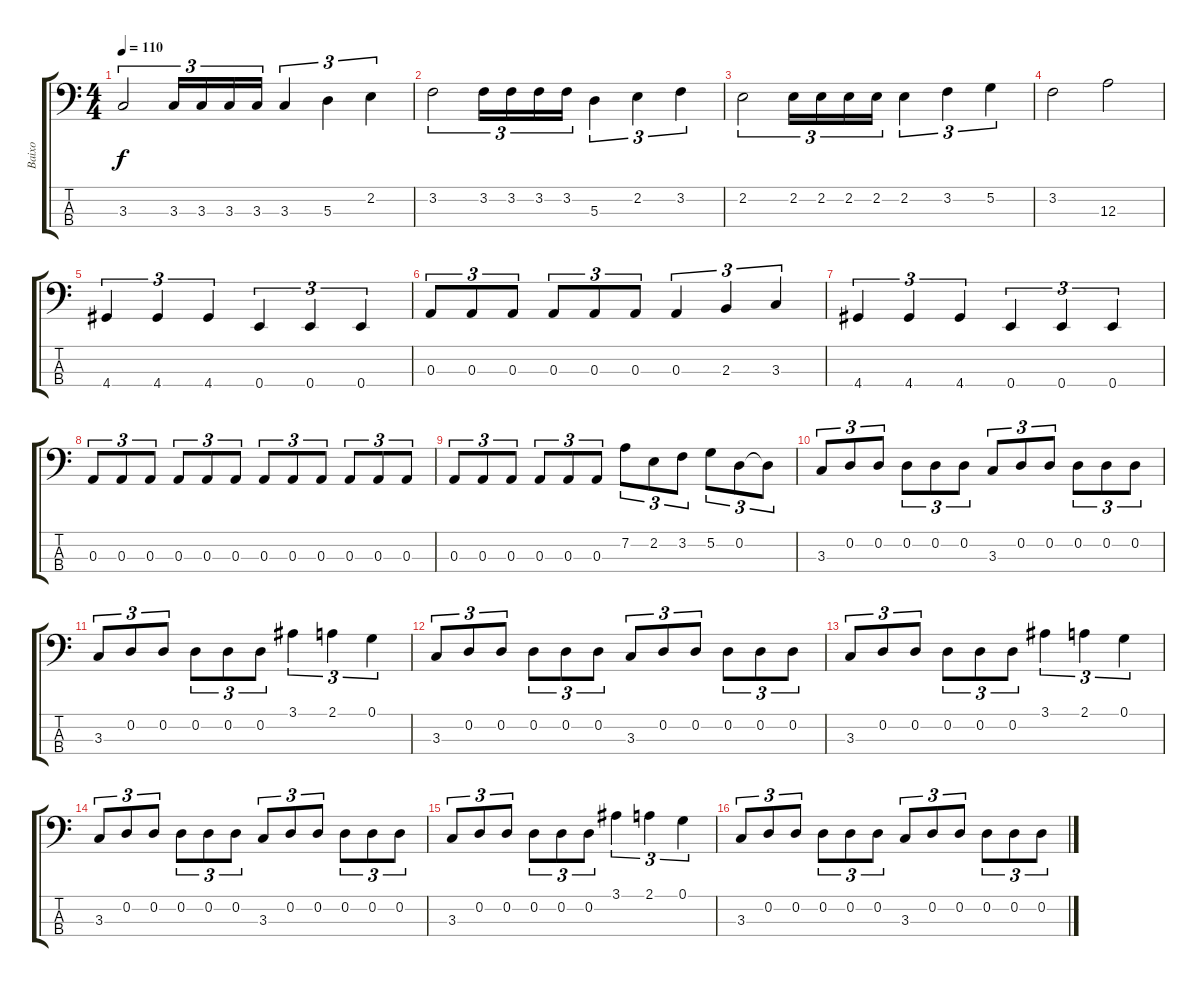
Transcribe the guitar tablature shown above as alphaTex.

\track ("Baixo" "Baixo") {instrument electricbassfinger}
\staff {score tabs}
\tuning (G2 D2 A1 E1) {hide}
\ts (4 4)
\tempo 110
\clef f4
\ks c
3.3.2{tu (3 2) dy f} 3.3.16{tu (3 2)} 3.3.16{tu (3 2)} 3.3.16{tu (3 2)} 3.3.16{tu (3 2)} 3.3.4{tu (3 2)} 5.3.4{tu (3 2)} 2.2.4{tu (3 2)} |
3.2.2{tu (3 2)} 3.2.16{tu (3 2)} 3.2.16{tu (3 2)} 3.2.16{tu (3 2)} 3.2.16{tu (3 2)} 5.3.4{tu (3 2)} 2.2.4{tu (3 2)} 3.2.4{tu (3 2)} |
2.2.2{tu (3 2)} 2.2.16{tu (3 2)} 2.2.16{tu (3 2)} 2.2.16{tu (3 2)} 2.2.16{tu (3 2)} 2.2.4{tu (3 2)} 3.2.4{tu (3 2)} 5.2.4{tu (3 2)} |
3.2.2 12.3.2 |
4.4.4{tu (3 2)} 4.4.4{tu (3 2)} 4.4.4{tu (3 2)} 0.4.4{tu (3 2)} 0.4.4{tu (3 2)} 0.4.4{tu (3 2)} |
0.3.8{tu (3 2)} 0.3.8{tu (3 2)} 0.3.8{tu (3 2)} 0.3.8{tu (3 2)} 0.3.8{tu (3 2)} 0.3.8{tu (3 2)} 0.3.4{tu (3 2)} 2.3.4{tu (3 2)} 3.3.4{tu (3 2)} |
4.4.4{tu (3 2)} 4.4.4{tu (3 2)} 4.4.4{tu (3 2)} 0.4.4{tu (3 2)} 0.4.4{tu (3 2)} 0.4.4{tu (3 2)} |
0.3.8{tu (3 2)} 0.3.8{tu (3 2)} 0.3.8{tu (3 2)} 0.3.8{tu (3 2)} 0.3.8{tu (3 2)} 0.3.8{tu (3 2)} 0.3.8{tu (3 2)} 0.3.8{tu (3 2)} 0.3.8{tu (3 2)} 0.3.8{tu (3 2)} 0.3.8{tu (3 2)} 0.3.8{tu (3 2)} |
0.3.8{tu (3 2)} 0.3.8{tu (3 2)} 0.3.8{tu (3 2)} 0.3.8{tu (3 2)} 0.3.8{tu (3 2)} 0.3.8{tu (3 2)} 7.2.8{tu (3 2)} 2.2.8{tu (3 2)} 3.2.8{tu (3 2)} 5.2.8{tu (3 2)} 0.2.8{tu (3 2)} 0.2{t}.8{tu (3 2)} |
3.3.8{tu (3 2)} 0.2.8{tu (3 2)} 0.2.8{tu (3 2)} 0.2.8{tu (3 2)} 0.2.8{tu (3 2)} 0.2.8{tu (3 2)} 3.3.8{tu (3 2)} 0.2.8{tu (3 2)} 0.2.8{tu (3 2)} 0.2.8{tu (3 2)} 0.2.8{tu (3 2)} 0.2.8{tu (3 2)} |
3.3.8{tu (3 2)} 0.2.8{tu (3 2)} 0.2.8{tu (3 2)} 0.2.8{tu (3 2)} 0.2.8{tu (3 2)} 0.2.8{tu (3 2)} 3.1.4{tu (3 2)} 2.1.4{tu (3 2)} 0.1.4{tu (3 2)} |
3.3.8{tu (3 2)} 0.2.8{tu (3 2)} 0.2.8{tu (3 2)} 0.2.8{tu (3 2)} 0.2.8{tu (3 2)} 0.2.8{tu (3 2)} 3.3.8{tu (3 2)} 0.2.8{tu (3 2)} 0.2.8{tu (3 2)} 0.2.8{tu (3 2)} 0.2.8{tu (3 2)} 0.2.8{tu (3 2)} |
3.3.8{tu (3 2)} 0.2.8{tu (3 2)} 0.2.8{tu (3 2)} 0.2.8{tu (3 2)} 0.2.8{tu (3 2)} 0.2.8{tu (3 2)} 3.1.4{tu (3 2)} 2.1.4{tu (3 2)} 0.1.4{tu (3 2)} |
3.3.8{tu (3 2)} 0.2.8{tu (3 2)} 0.2.8{tu (3 2)} 0.2.8{tu (3 2)} 0.2.8{tu (3 2)} 0.2.8{tu (3 2)} 3.3.8{tu (3 2)} 0.2.8{tu (3 2)} 0.2.8{tu (3 2)} 0.2.8{tu (3 2)} 0.2.8{tu (3 2)} 0.2.8{tu (3 2)} |
3.3.8{tu (3 2)} 0.2.8{tu (3 2)} 0.2.8{tu (3 2)} 0.2.8{tu (3 2)} 0.2.8{tu (3 2)} 0.2.8{tu (3 2)} 3.1.4{tu (3 2)} 2.1.4{tu (3 2)} 0.1.4{tu (3 2)} |
3.3.8{tu (3 2)} 0.2.8{tu (3 2)} 0.2.8{tu (3 2)} 0.2.8{tu (3 2)} 0.2.8{tu (3 2)} 0.2.8{tu (3 2)} 3.3.8{tu (3 2)} 0.2.8{tu (3 2)} 0.2.8{tu (3 2)} 0.2.8{tu (3 2)} 0.2.8{tu (3 2)} 0.2.8{tu (3 2)}
